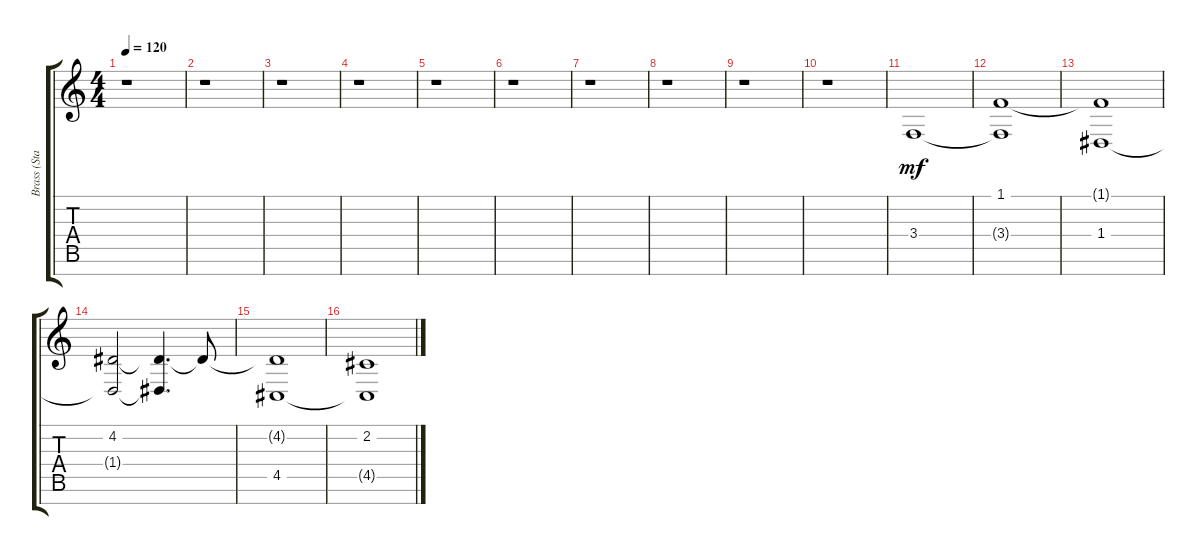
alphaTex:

\track ("Brass (Staff 1)" "Brass (Sta") {instrument pad2warm}
\staff {score tabs}
\tuning (E4 B3 G3 D3 A2 E2 B1) {hide}
\ts (4 4)
\tempo 120
\clef g2
\ks c
r.1{dy mf} |
r.1 |
r.1 |
r.1 |
r.1 |
r.1 |
r.1 |
r.1 |
r.1 |
r.1 |
3.4.1 |
(1.1 3.4{t}).1 |
(1.1{t} 1.4).1 |
(4.2 1.4{t}).2 (4.2{t} 1.4{t}).4{d} 4.2{t}.8 |
(4.2{t} 4.5).1 |
(2.2 4.5{t}).1
